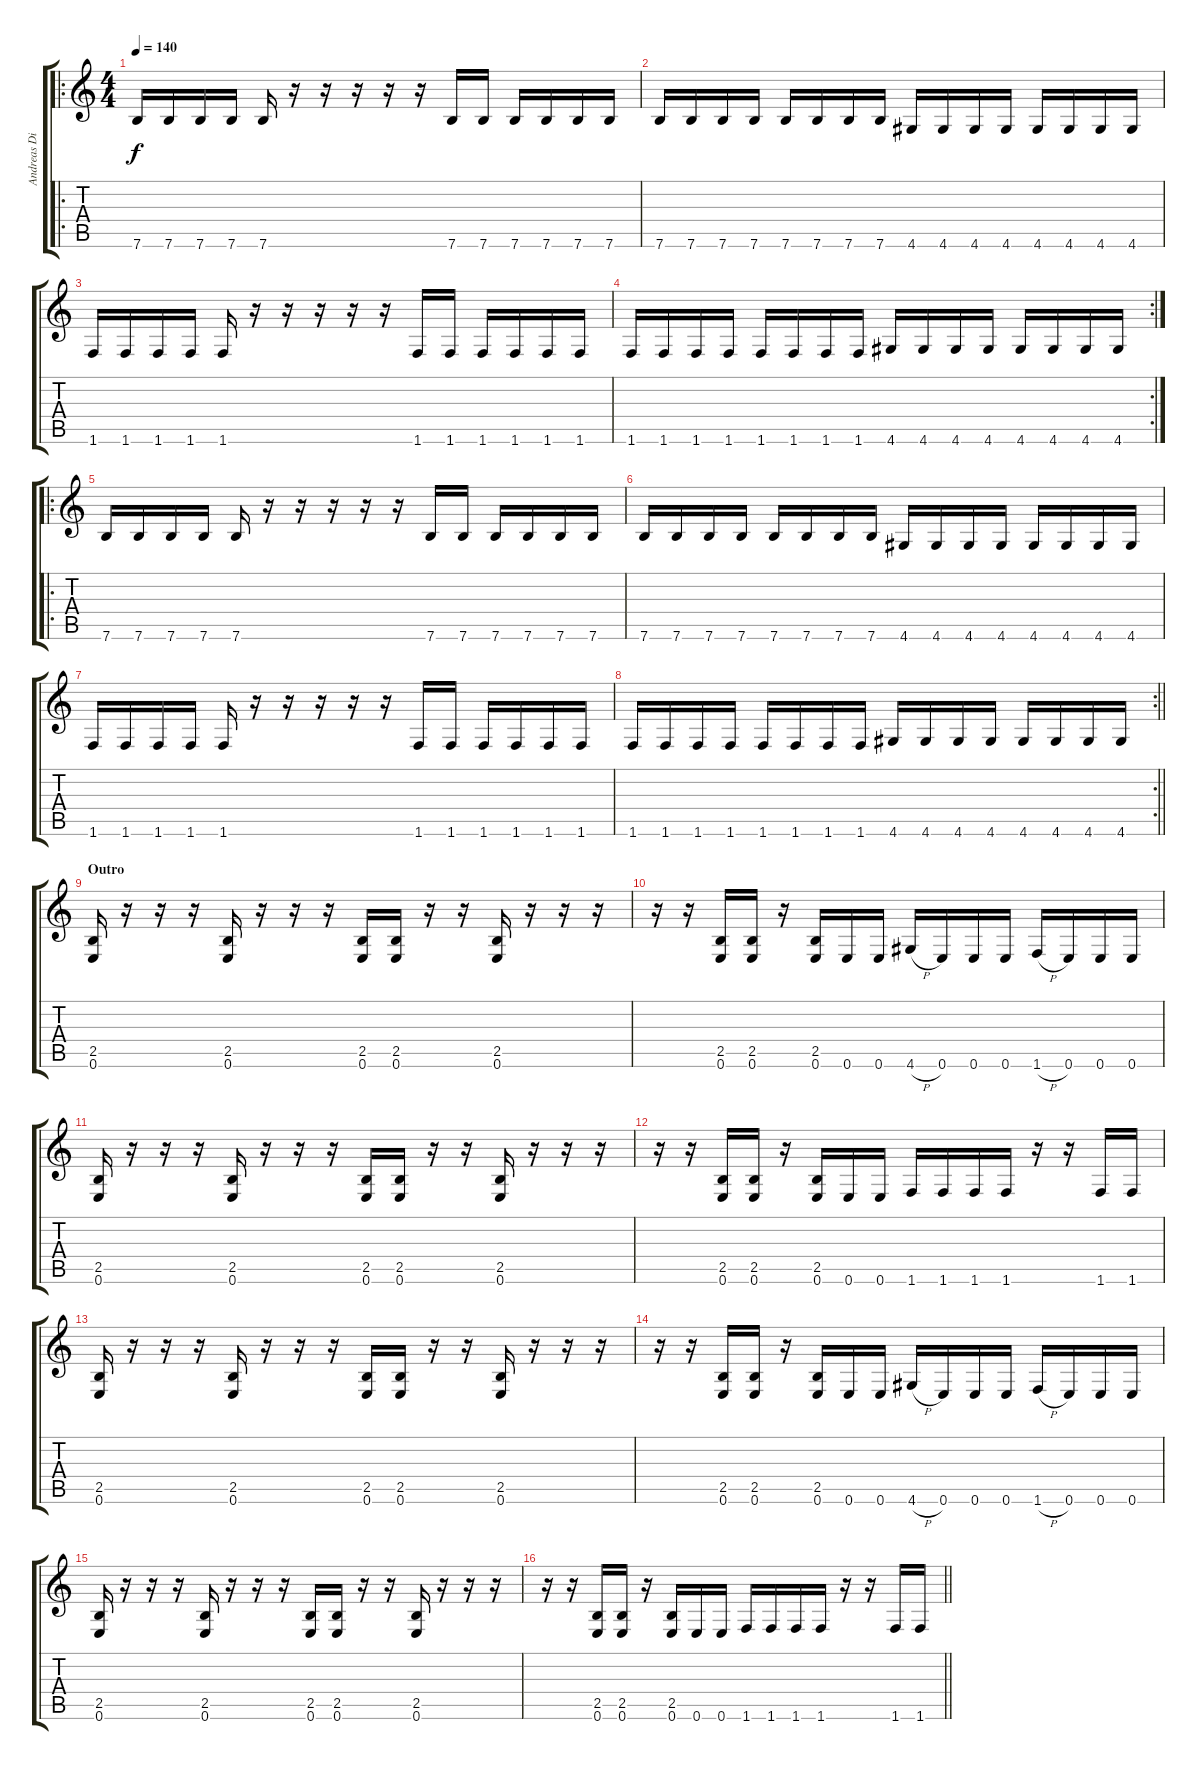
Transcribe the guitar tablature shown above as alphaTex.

\track ("Andreas Dist" "Andreas Di") {instrument distortionguitar}
\staff {score tabs}
\tuning (E4 B3 G3 D3 A2 E2) {hide}
\ro
\ts (4 4)
\tempo 140
\clef g2
\ks c
7.6.16{dy f} 7.6.16 7.6.16 7.6.16 7.6.16 r.16 r.16 r.16 r.16 r.16 7.6.16 7.6.16 7.6.16 7.6.16 7.6.16 7.6.16 |
7.6.16 7.6.16 7.6.16 7.6.16 7.6.16 7.6.16 7.6.16 7.6.16 4.6.16 4.6.16 4.6.16 4.6.16 4.6.16 4.6.16 4.6.16 4.6.16 |
1.6.16 1.6.16 1.6.16 1.6.16 1.6.16 r.16 r.16 r.16 r.16 r.16 1.6.16 1.6.16 1.6.16 1.6.16 1.6.16 1.6.16 |
\rc 2
1.6.16 1.6.16 1.6.16 1.6.16 1.6.16 1.6.16 1.6.16 1.6.16 4.6.16 4.6.16 4.6.16 4.6.16 4.6.16 4.6.16 4.6.16 4.6.16 |
\ro
7.6.16 7.6.16 7.6.16 7.6.16 7.6.16 r.16 r.16 r.16 r.16 r.16 7.6.16 7.6.16 7.6.16 7.6.16 7.6.16 7.6.16 |
7.6.16 7.6.16 7.6.16 7.6.16 7.6.16 7.6.16 7.6.16 7.6.16 4.6.16 4.6.16 4.6.16 4.6.16 4.6.16 4.6.16 4.6.16 4.6.16 |
1.6.16 1.6.16 1.6.16 1.6.16 1.6.16 r.16 r.16 r.16 r.16 r.16 1.6.16 1.6.16 1.6.16 1.6.16 1.6.16 1.6.16 |
\rc 2
\barLineRight lightlight
1.6.16 1.6.16 1.6.16 1.6.16 1.6.16 1.6.16 1.6.16 1.6.16 4.6.16 4.6.16 4.6.16 4.6.16 4.6.16 4.6.16 4.6.16 4.6.16 |
\section ("" "Outro")
(2.5 0.6).16 r.16 r.16 r.16 (2.5 0.6).16 r.16 r.16 r.16 (2.5 0.6).16 (2.5 0.6).16 r.16 r.16 (2.5 0.6).16 r.16 r.16 r.16 |
r.16 r.16 (2.5 0.6).16 (2.5 0.6).16 r.16 (2.5 0.6).16 0.6.16 0.6.16 4.6{h}.16 0.6.16 0.6.16 0.6.16 1.6{h}.16 0.6.16 0.6.16 0.6.16 |
(2.5 0.6).16 r.16 r.16 r.16 (2.5 0.6).16 r.16 r.16 r.16 (2.5 0.6).16 (2.5 0.6).16 r.16 r.16 (2.5 0.6).16 r.16 r.16 r.16 |
r.16 r.16 (2.5 0.6).16 (2.5 0.6).16 r.16 (2.5 0.6).16 0.6.16 0.6.16 1.6.16 1.6.16 1.6.16 1.6.16 r.16 r.16 1.6.16 1.6.16 |
(2.5 0.6).16 r.16 r.16 r.16 (2.5 0.6).16 r.16 r.16 r.16 (2.5 0.6).16 (2.5 0.6).16 r.16 r.16 (2.5 0.6).16 r.16 r.16 r.16 |
r.16 r.16 (2.5 0.6).16 (2.5 0.6).16 r.16 (2.5 0.6).16 0.6.16 0.6.16 4.6{h}.16 0.6.16 0.6.16 0.6.16 1.6{h}.16 0.6.16 0.6.16 0.6.16 |
(2.5 0.6).16 r.16 r.16 r.16 (2.5 0.6).16 r.16 r.16 r.16 (2.5 0.6).16 (2.5 0.6).16 r.16 r.16 (2.5 0.6).16 r.16 r.16 r.16 |
\barLineRight lightlight
r.16 r.16 (2.5 0.6).16 (2.5 0.6).16 r.16 (2.5 0.6).16 0.6.16 0.6.16 1.6.16 1.6.16 1.6.16 1.6.16 r.16 r.16 1.6.16 1.6.16
